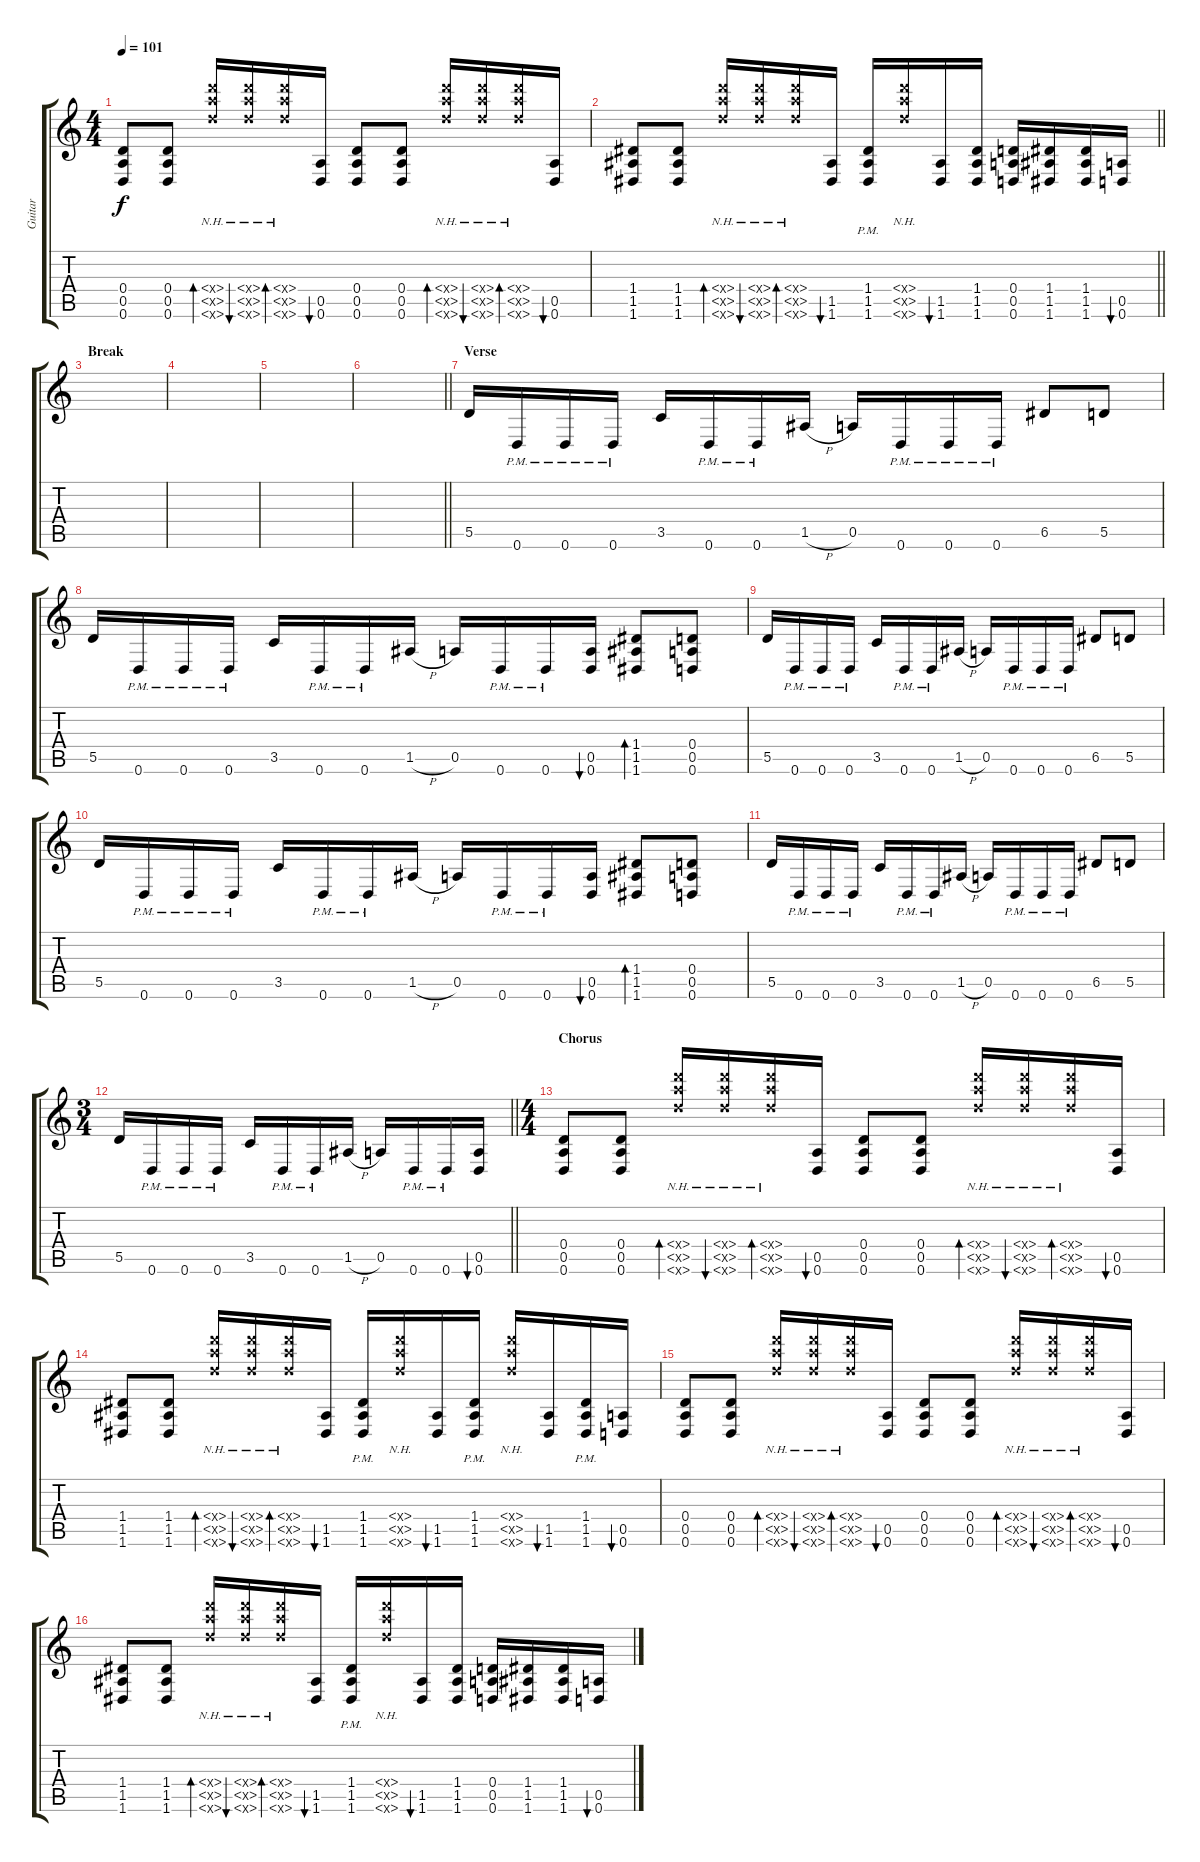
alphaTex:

\track ("Guitar" "Guitar") {instrument distortionguitar}
\staff {score tabs}
\tuning (E4 B3 G3 D3 A2 D2) {hide}
\ts (4 4)
\tempo 101
\clef g2
\ks c
(0.4 0.5 0.6).8{dy f} (0.4 0.5 0.6).8 (5.4{nh x} 5.5{nh x} 5.6{nh x}).16{bd 120} (5.4{nh x} 5.5{nh x} 5.6{nh x}).16{bu 120} (5.4{nh x} 5.5{nh x} 5.6{nh x}).16{bd 120} (0.5 0.6).16{bu 120} (0.4 0.5 0.6).8 (0.4 0.5 0.6).8 (5.4{nh x} 5.5{nh x} 5.6{nh x}).16{bd 120} (5.4{nh x} 5.5{nh x} 5.6{nh x}).16{bu 120} (5.4{nh x} 5.5{nh x} 5.6{nh x}).16{bd 120} (0.5 0.6).16{bu 120} |
\barLineRight lightlight
(1.4 1.5 1.6).8 (1.4 1.5 1.6).8 (5.4{nh x} 5.5{nh x} 5.6{nh x}).16{bd 120} (5.4{nh x} 5.5{nh x} 5.6{nh x}).16{bu 120} (5.4{nh x} 5.5{nh x} 5.6{nh x}).16{bd 120} (1.5 1.6).16{bu 120} (1.4{pm} 1.5{pm} 1.6{pm}).16 (5.4{nh x} 5.5{nh x} 5.6{nh x}).16 (1.5 1.6).16{bu 120} (1.4 1.5 1.6).16 (0.4 0.5 0.6).16 (1.4 1.5 1.6).16 (1.4 1.5 1.6).16 (0.5 0.6).16{bu 120} |
\section ("" "Break")
|
|
|
\barLineRight lightlight
|
\section ("" "Verse")
5.5.16 0.6{pm}.16 0.6{pm}.16 0.6{pm}.16 3.5.16 0.6{pm}.16 0.6{pm}.16 1.5{h}.16 0.5.16 0.6{pm}.16 0.6{pm}.16 0.6{pm}.16 6.5.8 5.5.8 |
5.5.16 0.6{pm}.16 0.6{pm}.16 0.6{pm}.16 3.5.16 0.6{pm}.16 0.6{pm}.16 1.5{h}.16 0.5.16 0.6{pm}.16 0.6{pm}.16 (0.5 0.6).16{bu 60} (1.4 1.5 1.6).8{bd 240} (0.4 0.5 0.6).8 |
5.5.16 0.6{pm}.16 0.6{pm}.16 0.6{pm}.16 3.5.16 0.6{pm}.16 0.6{pm}.16 1.5{h}.16 0.5.16 0.6{pm}.16 0.6{pm}.16 0.6{pm}.16 6.5.8 5.5.8 |
5.5.16 0.6{pm}.16 0.6{pm}.16 0.6{pm}.16 3.5.16 0.6{pm}.16 0.6{pm}.16 1.5{h}.16 0.5.16 0.6{pm}.16 0.6{pm}.16 (0.5 0.6).16{bu 60} (1.4 1.5 1.6).8{bd 240} (0.4 0.5 0.6).8 |
5.5.16 0.6{pm}.16 0.6{pm}.16 0.6{pm}.16 3.5.16 0.6{pm}.16 0.6{pm}.16 1.5{h}.16 0.5.16 0.6{pm}.16 0.6{pm}.16 0.6{pm}.16 6.5.8 5.5.8 |
\ts (3 4)
\barLineRight lightlight
5.5.16 0.6{pm}.16 0.6{pm}.16 0.6{pm}.16 3.5.16 0.6{pm}.16 0.6{pm}.16 1.5{h}.16 0.5.16 0.6{pm}.16 0.6{pm}.16 (0.5 0.6).16{bu 120} |
\ts (4 4)
\section ("" "Chorus")
(0.4 0.5 0.6).8 (0.4 0.5 0.6).8 (5.4{nh x} 5.5{nh x} 5.6{nh x}).16{bd 120} (5.4{nh x} 5.5{nh x} 5.6{nh x}).16{bu 120} (5.4{nh x} 5.5{nh x} 5.6{nh x}).16{bd 120} (0.5 0.6).16{bu 120} (0.4 0.5 0.6).8 (0.4 0.5 0.6).8 (5.4{nh x} 5.5{nh x} 5.6{nh x}).16{bd 120} (5.4{nh x} 5.5{nh x} 5.6{nh x}).16{bu 120} (5.4{nh x} 5.5{nh x} 5.6{nh x}).16{bd 120} (0.5 0.6).16{bu 120} |
(1.4 1.5 1.6).8 (1.4 1.5 1.6).8 (5.4{nh x} 5.5{nh x} 5.6{nh x}).16{bd 120} (5.4{nh x} 5.5{nh x} 5.6{nh x}).16{bu 120} (5.4{nh x} 5.5{nh x} 5.6{nh x}).16{bd 120} (1.5 1.6).16{bu 120} (1.4{pm} 1.5{pm} 1.6{pm}).16 (5.4{nh x} 5.5{nh x} 5.6{nh x}).16 (1.5 1.6).16{bu 120} (1.4{pm} 1.5{pm} 1.6{pm}).16 (5.4{nh x} 5.5{nh x} 5.6{nh x}).16 (1.5 1.6).16{bu 120} (1.4{pm} 1.5{pm} 1.6{pm}).16 (0.5 0.6).16{bu 120} |
(0.4 0.5 0.6).8 (0.4 0.5 0.6).8 (5.4{nh x} 5.5{nh x} 5.6{nh x}).16{bd 120} (5.4{nh x} 5.5{nh x} 5.6{nh x}).16{bu 120} (5.4{nh x} 5.5{nh x} 5.6{nh x}).16{bd 120} (0.5 0.6).16{bu 120} (0.4 0.5 0.6).8 (0.4 0.5 0.6).8 (5.4{nh x} 5.5{nh x} 5.6{nh x}).16{bd 120} (5.4{nh x} 5.5{nh x} 5.6{nh x}).16{bu 120} (5.4{nh x} 5.5{nh x} 5.6{nh x}).16{bd 120} (0.5 0.6).16{bu 120} |
(1.4 1.5 1.6).8 (1.4 1.5 1.6).8 (5.4{nh x} 5.5{nh x} 5.6{nh x}).16{bd 120} (5.4{nh x} 5.5{nh x} 5.6{nh x}).16{bu 120} (5.4{nh x} 5.5{nh x} 5.6{nh x}).16{bd 120} (1.5 1.6).16{bu 120} (1.4{pm} 1.5{pm} 1.6{pm}).16 (5.4{nh x} 5.5{nh x} 5.6{nh x}).16 (1.5 1.6).16{bu 120} (1.4 1.5 1.6).16 (0.4 0.5 0.6).16 (1.4 1.5 1.6).16 (1.4 1.5 1.6).16 (0.5 0.6).16{bu 120}
